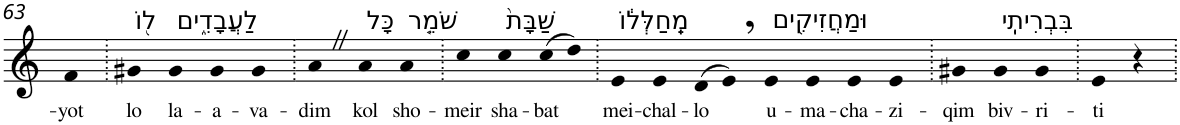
**kern	**text
*part1	*part1
*staff1	*staff1
*I"Piano	*
*I'Pno	*
!!LO:PB:g=z
*clefG2	*
*k[]	*
=63	=63
!	!LO:LY:b
4f	-yot
=64.	=64.
!LO:TX:a:t=ל֖וֹ	!
!	!LO:LY:b
4g#X	lo
!LO:TX:a:t=לַעֲבָדִ֑ים	!
!	!LO:LY:b
4g#	la-
!	!LO:LY:b
4g#	-a-
!	!LO:LY:b
4g#	-va-
=65.	=65.
!	!LO:LY:b
4aZ	-dim
!LO:TX:a:t=כָּל	!
!	!LO:LY:b
4a	kol
!LO:TX:a:t=שֹׁמֵ֤ר	!
!	!LO:LY:b
4a	sho-
=66.	=66.
!	!LO:LY:b
4cc	-meir
!LO:TX:a:t=שַׁבָּת֙	!
!	!LO:LY:b
4cc	sha-
!	!LO:LY:b
(8cc	-bat
8dd)	.
=67.	=67.
!LO:TX:a:t=מֵֽחַלְּל֔וֹ	!
!	!LO:LY:b
4e	mei-
!	!LO:LY:b
4e	-chal-
!	!LO:LY:b
(>8d	-lo
8e,)	.
!LO:TX:a:t=וּמַחֲזִיקִ֖ים	!
!	!LO:LY:b
4e	u-
!	!LO:LY:b
4e	-ma-
!	!LO:LY:b
4e	-cha-
!	!LO:LY:b
4e	-zi-
=68.	=68.
!	!LO:LY:b
4g#X	-qim
!LO:TX:a:t=בִּבְרִיתִֽי	!
!	!LO:LY:b
4g#	biv-
!	!LO:LY:b
4g#	-ri-
=69.	=69.
!	!LO:LY:b
4e	-ti
4r	.
=.	=.
*-	*-
